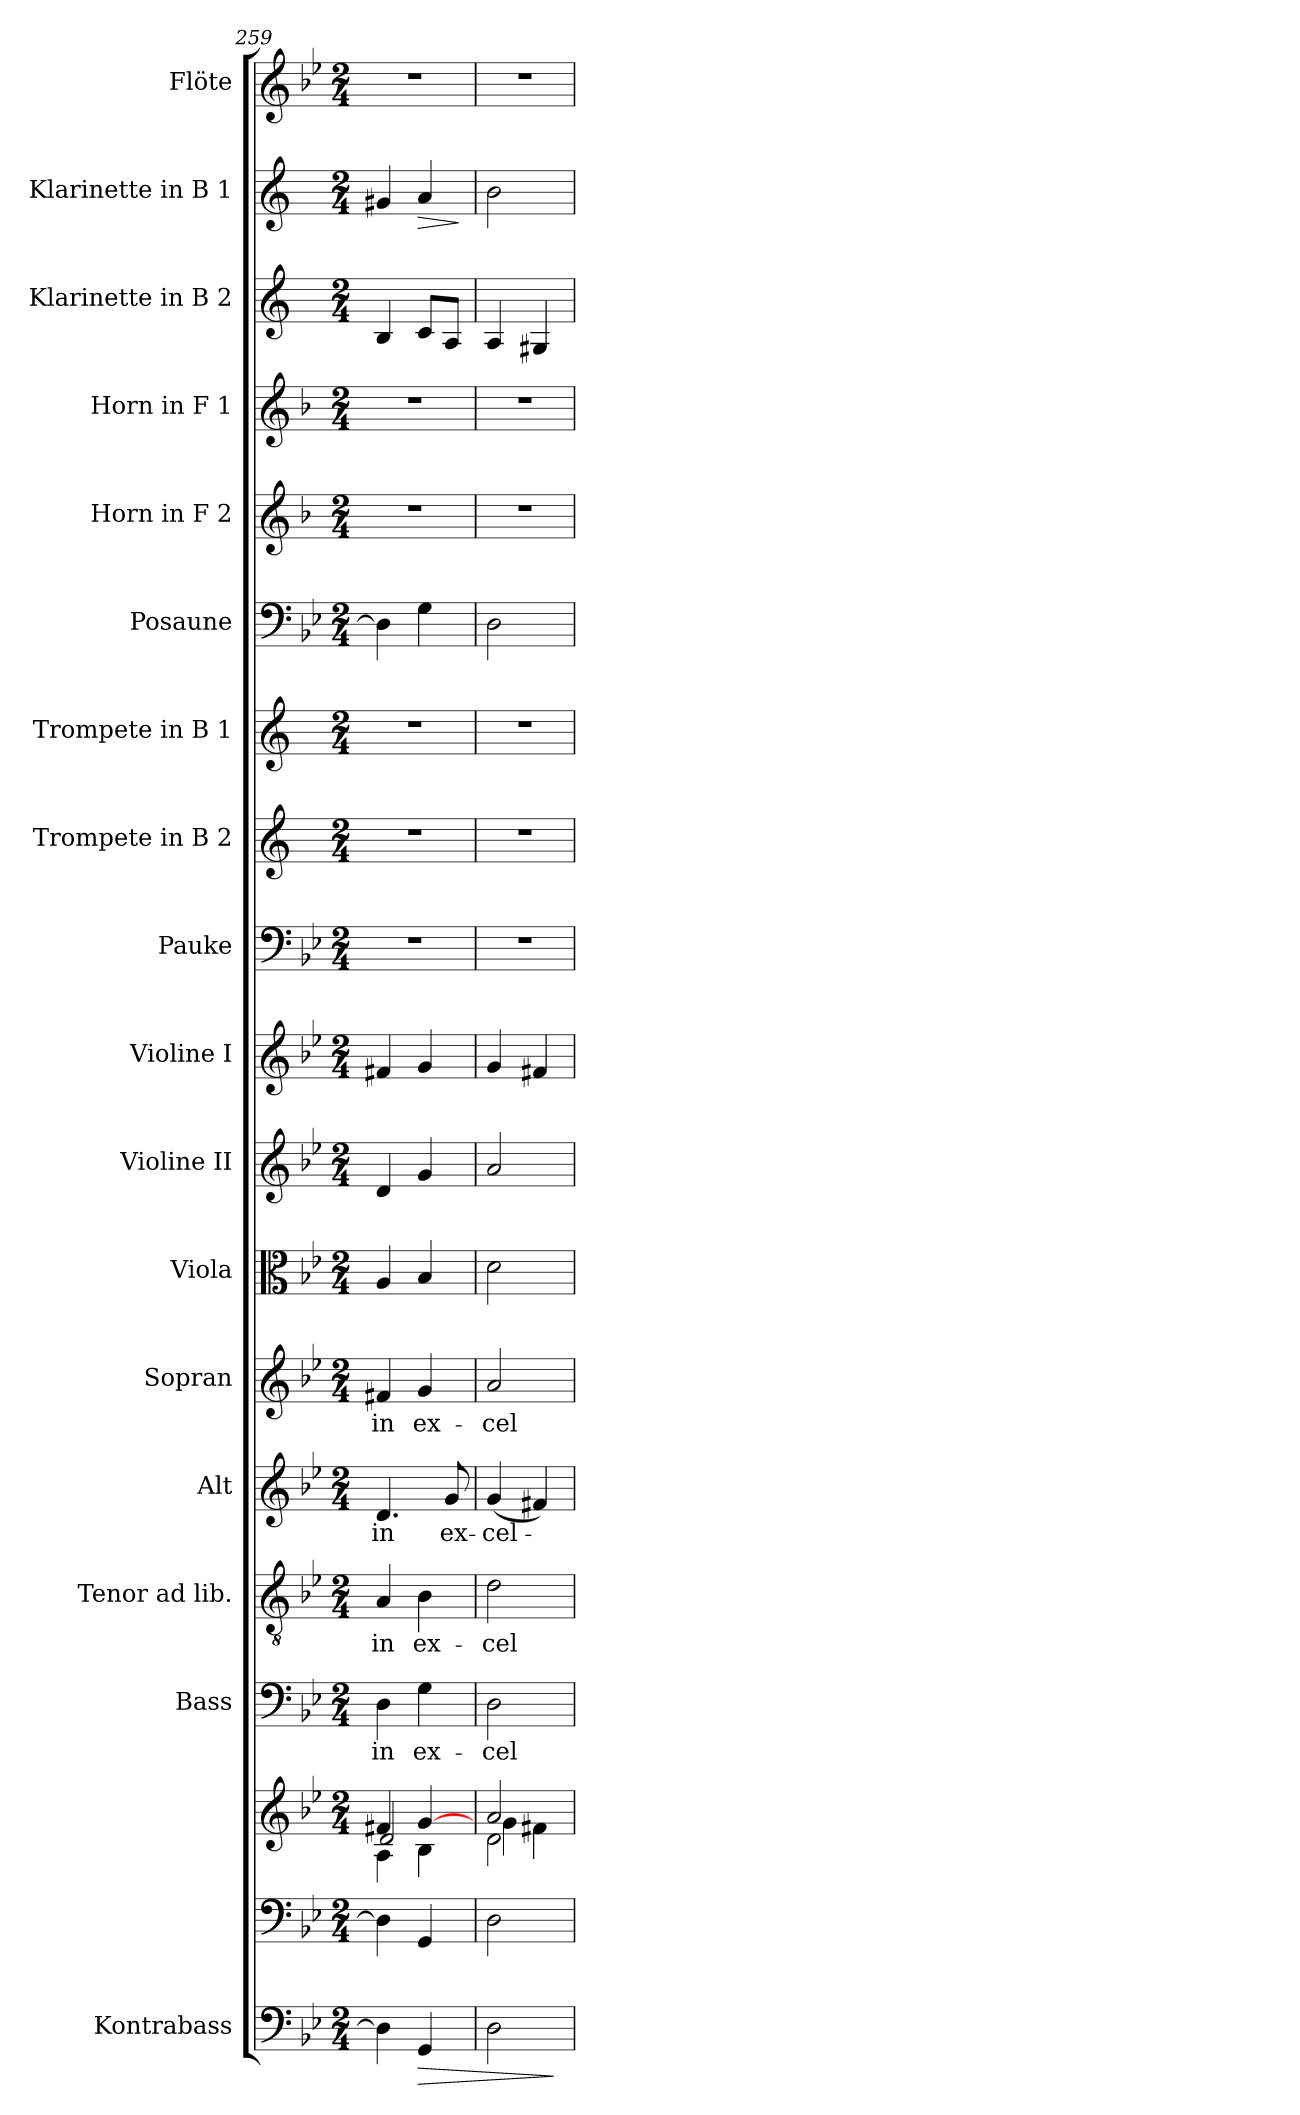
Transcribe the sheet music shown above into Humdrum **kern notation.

**kern	**dynam	**kern	**kern	**kern	**text	**kern	**text	**kern	**text	**kern	**text	**kern	**kern	**kern	**kern	**kern	**kern	**kern	**kern	**kern	**kern	**kern	**dynam	**kern
*part18	*part18	*part17	*part17	*part16	*part16	*part15	*part15	*part14	*part14	*part13	*part13	*part12	*part11	*part10	*part9	*part8	*part7	*part6	*part5	*part4	*part3	*part2	*part2	*part1
*staff19	*staff19	*staff18	*staff17	*staff16	*staff16	*staff15	*staff15	*staff14	*staff14	*staff13	*staff13	*staff12	*staff11	*staff10	*staff9	*staff8	*staff7	*staff6	*staff5	*staff4	*staff3	*staff2	*staff2	*staff1
*I"Kontrabass	*	*	*	*I"Bass	*	*I"Tenor ad lib.	*	*I"Alt	*	*I"Sopran	*	*I"Viola	*I"Violine II	*I"Violine I	*I"Pauke	*I"Trompete in B 2	*I"Trompete in B 1	*I"Posaune	*I"Horn in F 2	*I"Horn in F 1	*I"Klarinette in B 2	*I"Klarinette in B 1	*	*I"Flöte
*I'Kb.	*	*	*	*I'B	*	*I'T	*	*I'A	*	*I'S	*	*I'Vla.	*I'Vl. II	*I'Vl. I	*I'Pk.	*	*	*I'Pos.	*I'Hrn. 2	*I'Hrn. 1	*	*	*	*I'Fl.
!!LO:PB:g=z
*clefF4	*	*clefF4	*clefG2	*clefF4	*	*clefGv2	*	*clefG2	*	*clefG2	*	*clefC3	*clefG2	*clefG2	*clefF4	*clefG2	*clefG2	*clefF4	*clefG2	*clefG2	*clefG2	*clefG2	*	*clefG2
*ITrd7c12	*	*	*	*	*	*	*	*	*	*	*	*	*	*	*	*ITrd1c2	*ITrd1c2	*	*ITrd4c7	*ITrd4c7	*ITrd1c2	*ITrd1c2	*	*
*k[b-e-]	*	*k[b-e-]	*k[b-e-]	*k[b-e-]	*	*k[b-e-]	*	*k[b-e-]	*	*k[b-e-]	*	*k[b-e-]	*k[b-e-]	*k[b-e-]	*k[b-e-]	*k[b-e-]	*k[b-e-]	*k[b-e-]	*k[b-e-]	*k[b-e-]	*k[b-e-]	*k[b-e-]	*	*k[b-e-]
*B-:	*	*B-:	*B-:	*B-:	*	*B-:	*	*B-:	*	*B-:	*	*B-:	*B-:	*B-:	*B-:	*B-:	*B-:	*B-:	*B-:	*B-:	*B-:	*B-:	*	*B-:
*M2/4	*	*M2/4	*M2/4	*M2/4	*	*M2/4	*	*M2/4	*	*M2/4	*	*M2/4	*M2/4	*M2/4	*M2/4	*M2/4	*M2/4	*M2/4	*M2/4	*M2/4	*M2/4	*M2/4	*	*M2/4
=259	=259	=259	=259	=259	=259	=259	=259	=259	=259	=259	=259	=259	=259	=259	=259	=259	=259	=259	=259	=259	=259	=259	=259	=259
*	*	*	*^	*	*	*	*	*	*	*	*	*	*	*	*	*	*	*	*	*	*	*	*	*
*	*	*	*	*^	*	*	*	*	*	*	*	*	*	*	*	*	*	*	*	*	*	*	*	*	*
!	!	!	!	!	!	!	!LO:LY:b	!	!LO:LY:b	!	!LO:LY:b	!	!LO:LY:b	!	!	!	!	!	!	!	!	!	!	!	!	!
4DD\]	.	4D\]	4f#X/	4A\	2d/	4D\	in	4A/	in	4.d/	in	4f#X/	in	4A/	4d/	4f#X/	2r	2r	2r	4D\]	2r	2r	4A/	4f#X/	.	2r
!	!LO:HP:b	!	!	!	!	!	!LO:LY:b	!	!LO:LY:b	!	!	!	!LO:LY:b	!	!	!	!	!	!	!	!	!	!	!	!LO:HP:b	!
4GGG/	>	4GG/	[<4g/	4B-\	.	4G\	ex-	4B-\	ex-	.	.	4g/	ex-	4B-/	4g/	4g/	.	.	.	4G\	.	.	8B-/L	4g/	>	.
!	!	!	!	!	!	!	!	!	!	!	!LO:LY:b	!	!	!	!	!	!	!	!	!	!	!	!	!	!	!
.	.	.	.	.	.	.	.	.	.	8g/	ex-	.	.	.	.	.	.	.	.	.	.	.	8G/J	.	.	.
*	*	*	*v	*v	*v	*	*	*	*	*	*	*	*	*	*	*	*	*	*	*	*	*	*	*	*	*
.	.	.	.	.	.	.	.	.	.	.	.	.	.	.	.	.	.	.	.	.	.	.	]	.
=260	=260	=260	=260	=260	=260	=260	=260	=260	=260	=260	=260	=260	=260	=260	=260	=260	=260	=260	=260	=260	=260	=260	=260	=260
*	*	*	*^	*	*	*	*	*	*	*	*	*	*	*	*	*	*	*	*	*	*	*	*	*
*	*	*	*	*^	*	*	*	*	*	*	*	*	*	*	*	*	*	*	*	*	*	*	*	*	*
!	!	!	!	!	!	!	!LO:LY:b	!	!LO:LY:b	!	!LO:LY:b	!	!LO:LY:b	!	!	!	!	!	!	!	!	!	!	!	!	!
2DD\	.	2D\	2a/	2d\	4g\	2D\	-cel-	2d\	-cel-	(<4g/	-cel-	2a/	-cel-	2d\	2a/	4g/	2r	2r	2r	2D\	2r	2r	4G/	2a\	.	2r
.	.	.	.	.	4f#X\	.	.	.	.	4f#X/)	.	.	.	.	.	4f#X/	.	.	.	.	.	.	4F#X/	.	.	.
*	*	*	*v	*v	*v	*	*	*	*	*	*	*	*	*	*	*	*	*	*	*	*	*	*	*	*	*
.	]	.	.	.	.	.	.	.	.	.	.	.	.	.	.	.	.	.	.	.	.	.	.	.
=	=	=	=	=	=	=	=	=	=	=	=	=	=	=	=	=	=	=	=	=	=	=	=	=
*-	*-	*-	*-	*-	*-	*-	*-	*-	*-	*-	*-	*-	*-	*-	*-	*-	*-	*-	*-	*-	*-	*-	*-	*-
